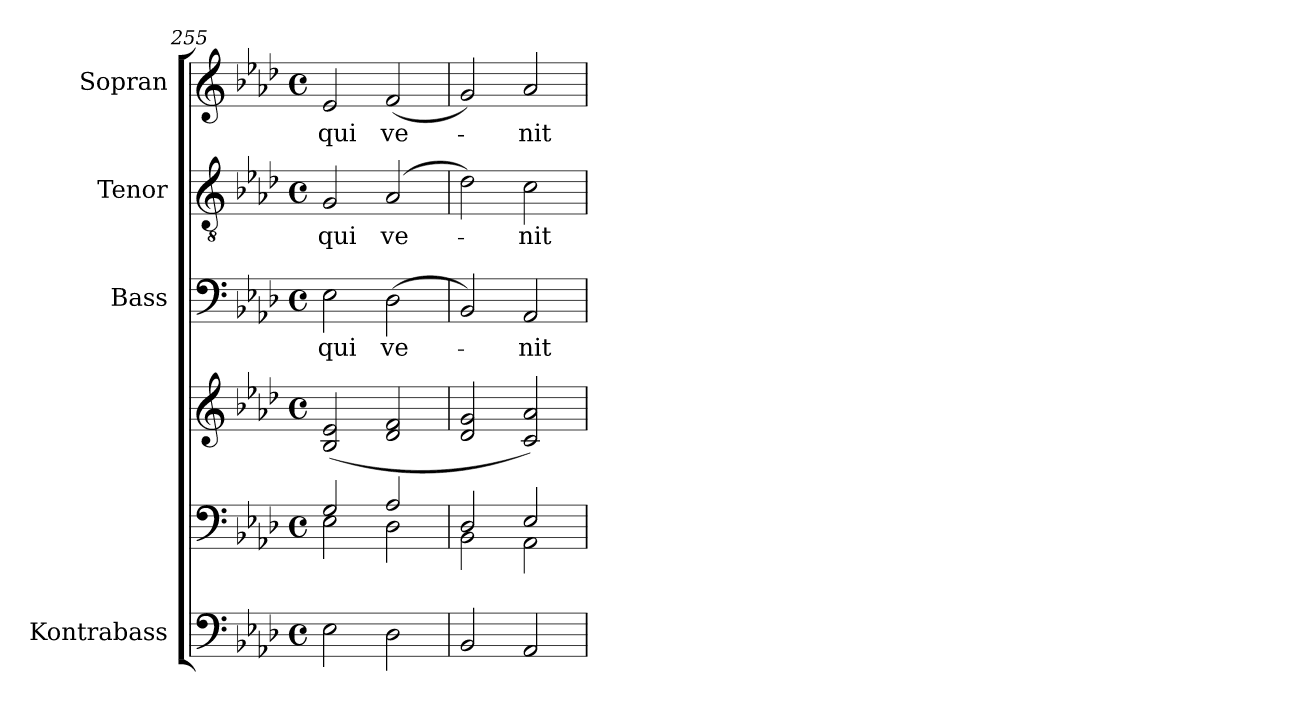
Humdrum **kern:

**kern	**kern	**kern	**kern	**text	**kern	**text	**kern	**text
*part5	*part4	*part4	*part3	*part3	*part2	*part2	*part1	*part1
*staff6	*staff5	*staff4	*staff3	*staff3	*staff2	*staff2	*staff1	*staff1
*I"Kontrabass	*	*	*I"Bass	*	*I"Tenor	*	*I"Sopran	*
*I'Kb.	*	*	*I'B.	*	*I'T.	*	*I'S.	*
*clefF4	*clefF4	*clefG2	*clefF4	*	*clefGv2	*	*clefG2	*
*ITrd7c12	*	*	*	*	*	*	*	*
*k[b-e-a-d-]	*k[b-e-a-d-]	*k[b-e-a-d-]	*k[b-e-a-d-]	*	*k[b-e-a-d-]	*	*k[b-e-a-d-]	*
*A-:	*A-:	*A-:	*A-:	*	*A-:	*	*A-:	*
*M4/4	*M4/4	*M4/4	*M4/4	*	*M4/4	*	*M4/4	*
*met(c)	*met(c)	*met(c)	*met(c)	*	*met(c)	*	*met(c)	*
=255	=255	=255	=255	=255	=255	=255	=255	=255
*	*^	*	*	*	*	*	*	*
!	!	!	!	!	!LO:LY:b	!	!LO:LY:b	!	!LO:LY:b
2EE-\	2G/	2E-\	(2B-/ 2e-/	2E-\	qui	2G/	qui	2e-/	qui
!	!	!	!	!	!LO:LY:b	!	!LO:LY:b	!	!LO:LY:b
2DD-\	2A-/	2D-\	2d-/ 2f/	(>2D-\	ve-	(2A-/	ve-	(<2f/	ve-
=256	=256	=256	=256	=256	=256	=256	=256	=256	=256
2BBB-/	2D-/	2BB-\	2d-/ 2g/	2BB-/)	.	2d-\)	.	2g/)	.
!	!	!	!	!	!LO:LY:b	!	!LO:LY:b	!	!LO:LY:b
2AAA-/	2E-/	2AA-\	2c/ 2a-/)	2AA-/	-nit	2c\	-nit	2a-/	-nit
*	*v	*v	*	*	*	*	*	*	*
=	=	=	=	=	=	=	=	=
*-	*-	*-	*-	*-	*-	*-	*-	*-
